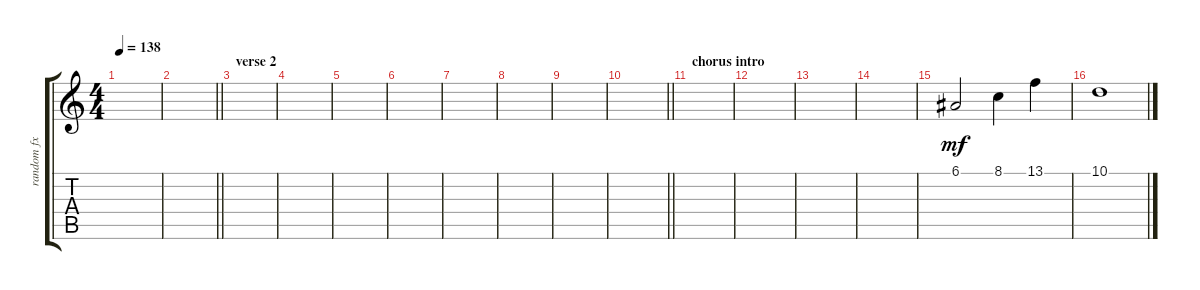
\track ("random fx" "random fx") {instrument acousticgrandpiano}
\staff {score tabs}
\tuning (E4 B3 G3 D3 A2 E2) {hide}
\ts (4 4)
\tempo 138
\clef g2
\ks c
|
\barLineRight lightlight
|
\section ("" "verse 2")
|
|
|
|
|
|
|
\barLineRight lightlight
|
\section ("" "chorus intro")
|
|
|
|
6.1.2{dy mf instrument synthstrings1} 8.1.4 13.1.4 |
10.1.1
